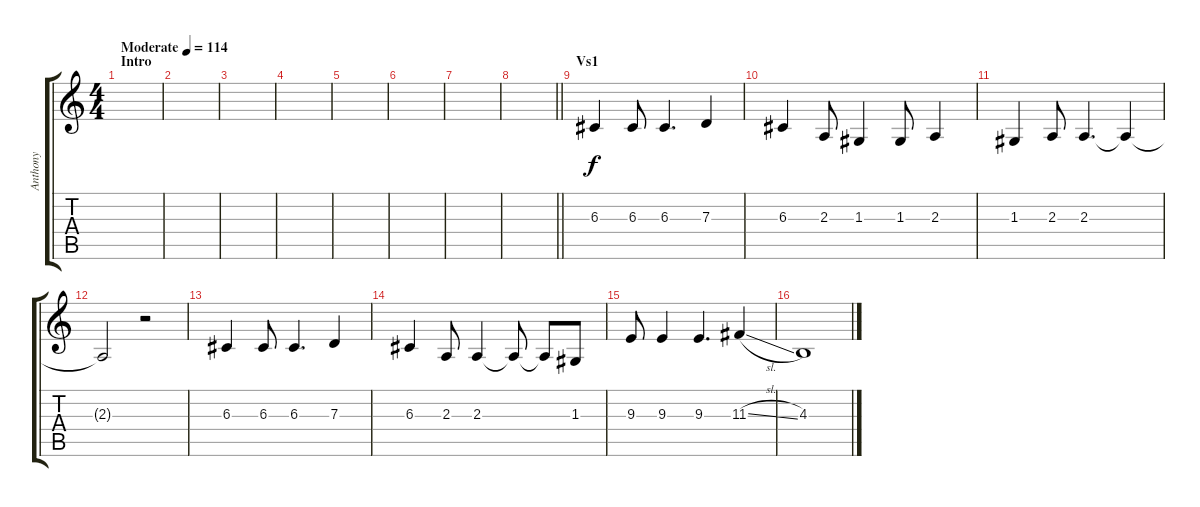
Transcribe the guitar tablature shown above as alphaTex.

\track ("Anthony" "Anthony") {instrument flute}
\staff {score tabs}
\tuning (E4 B3 G3 D3 A2 E2) {hide}
\ts (4 4)
\section ("" "Intro")
\tempo (114 "Moderate")
\clef g2
\ks c
|
|
|
|
|
|
|
\barLineRight lightlight
|
\section ("" "Vs1")
6.3.4 6.3.8 6.3.4{d} 7.3.4 |
6.3.4 2.3.8 1.3.4 1.3.8 2.3.4 |
1.3.4 2.3.8 2.3.4{d} 2.3{t}.4 |
2.3{t}.2 r.2 |
6.3.4 6.3.8 6.3.4{d} 7.3.4 |
6.3.4 2.3.8 2.3.4 2.3{t}.8 2.3{t}.8 1.3.8 |
9.3.8 9.3.4 9.3.4{d} 11.3{sl}.4 |
4.3.1
